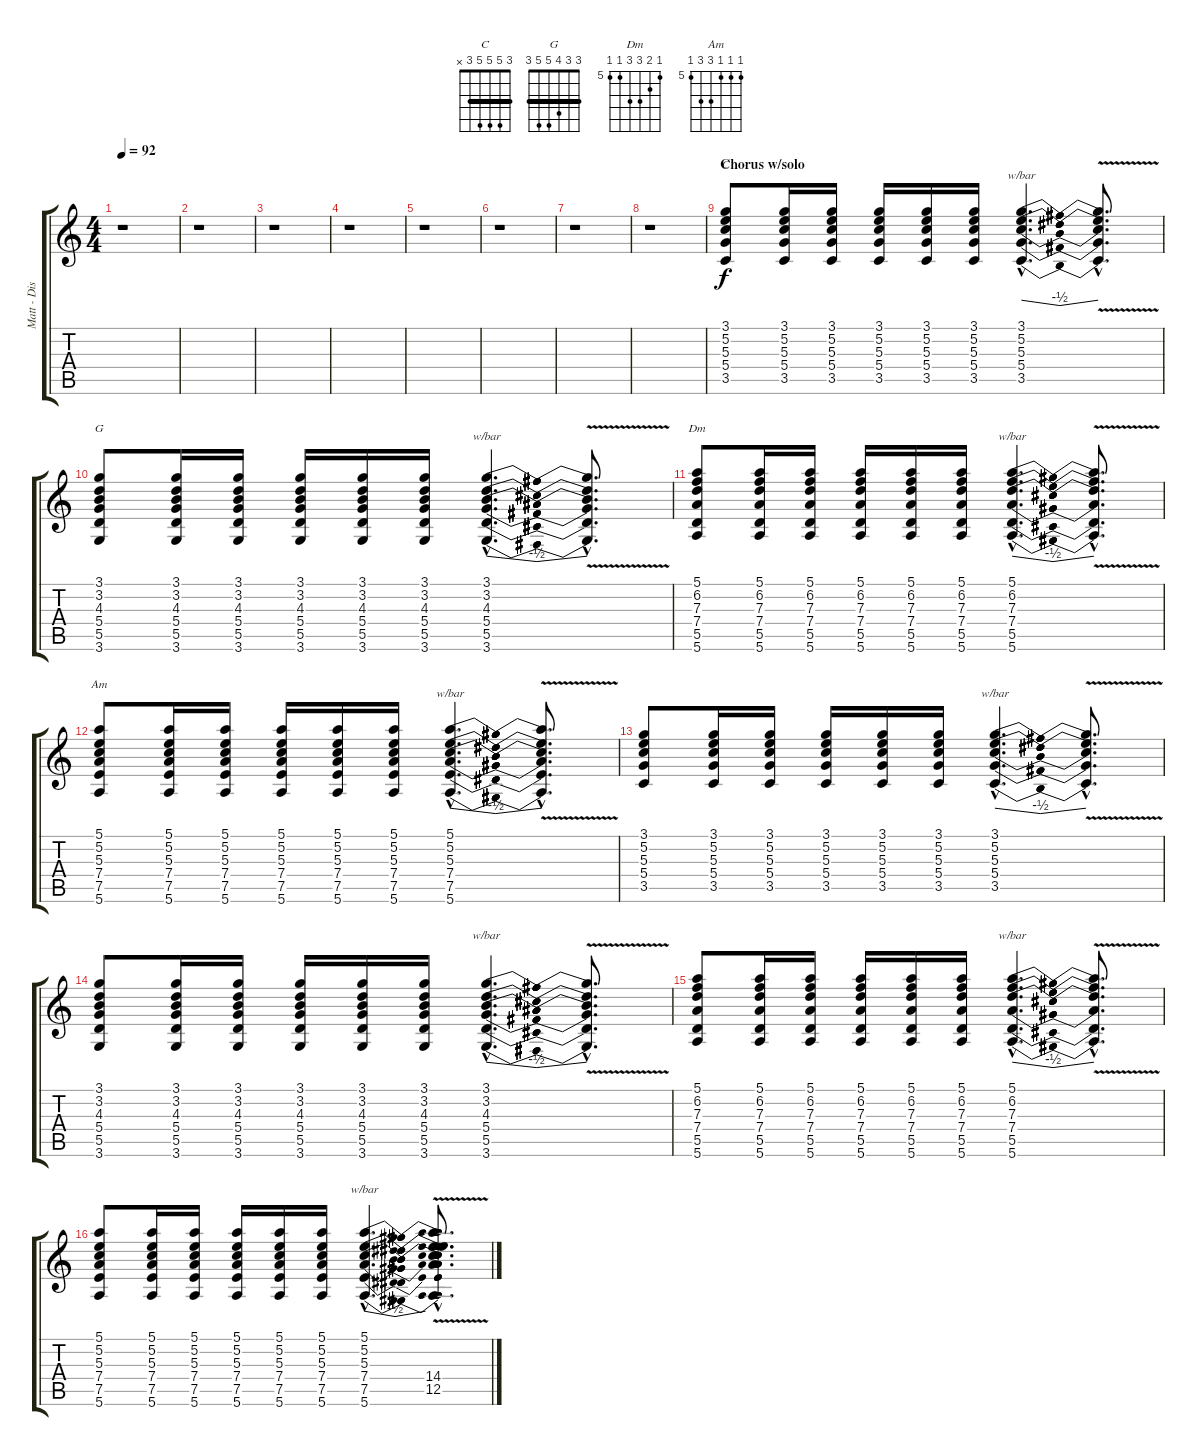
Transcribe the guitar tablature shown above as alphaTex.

\track ("Matt - Distortion" "Matt - Dis") {instrument distortionguitar}
\staff {score tabs}
\tuning (E4 B3 G3 D3 A2 E2) {hide}
\chord ("C" 3 5 5 5 3 x) {barre 3}
\chord ("G" 3 3 4 5 5 3) {barre 3}
\chord ("Dm" 5 6 7 7 5 5) {firstfret 5}
\chord ("Am" 5 5 5 7 7 5) {firstfret 5}
\ts (4 4)
\tempo 92
\clef g2
\ks c
r.1{dy f} |
r.1 |
r.1 |
r.1 |
r.1 |
r.1 |
r.1 |
r.1 |
\section ("" "Chorus w/solo")
(3.1 5.2 5.3 5.4 3.5).8{ch "C" volume 8} (3.1 5.2 5.3 5.4 3.5).16 (3.1 5.2 5.3 5.4 3.5).16 (3.1 5.2 5.3 5.4 3.5).16 (3.1 5.2 5.3 5.4 3.5).16 (3.1 5.2 5.3 5.4 3.5).16 (3.1{hac} 5.2{hac} 5.3{hac} 5.4{hac} 3.5{hac}).4{d tbe (dip default 0 0 30 -2 60 0)} (3.1{v hac t} 5.2{v hac t} 5.3{v hac t} 5.4{v hac t} 3.5{v hac t}).8{d} |
(3.1 3.2 4.3 5.4 5.5 3.6).8{ch "G"} (3.1 3.2 4.3 5.4 5.5 3.6).16 (3.1 3.2 4.3 5.4 5.5 3.6).16 (3.1 3.2 4.3 5.4 5.5 3.6).16 (3.1 3.2 4.3 5.4 5.5 3.6).16 (3.1 3.2 4.3 5.4 5.5 3.6).16 (3.1{hac} 3.2{hac} 4.3{hac} 5.4{hac} 5.5{hac} 3.6{hac}).4{d tbe (dip default 0 0 30 -2 60 0)} (3.1{v hac t} 3.2{v hac t} 4.3{v hac t} 5.4{v hac t} 5.5{v hac t} 3.6{v hac t}).8{d} |
(5.1 6.2 7.3 7.4 5.5 5.6).8{ch "Dm"} (5.1 6.2 7.3 7.4 5.5 5.6).16 (5.1 6.2 7.3 7.4 5.5 5.6).16 (5.1 6.2 7.3 7.4 5.5 5.6).16 (5.1 6.2 7.3 7.4 5.5 5.6).16 (5.1 6.2 7.3 7.4 5.5 5.6).16 (5.1{hac} 6.2{hac} 7.3{hac} 7.4{hac} 5.5{hac} 5.6{hac}).4{d tbe (dip default 0 0 30 -2 60 0)} (5.1{v hac t} 6.2{v hac t} 7.3{v hac t} 7.4{v hac t} 5.5{v hac t} 5.6{v hac t}).8{d} |
(5.1 5.2 5.3 7.4 7.5 5.6).8{ch "Am"} (5.1 5.2 5.3 7.4 7.5 5.6).16 (5.1 5.2 5.3 7.4 7.5 5.6).16 (5.1 5.2 5.3 7.4 7.5 5.6).16 (5.1 5.2 5.3 7.4 7.5 5.6).16 (5.1 5.2 5.3 7.4 7.5 5.6).16 (5.1{hac} 5.2{hac} 5.3{hac} 7.4{hac} 7.5{hac} 5.6{hac}).4{d tbe (dip default 0 0 30 -2 60 0)} (5.1{v hac t} 5.2{v hac t} 5.3{v hac t} 7.4{v hac t} 7.5{v hac t} 5.6{v hac t}).8{d} |
(3.1 5.2 5.3 5.4 3.5).8 (3.1 5.2 5.3 5.4 3.5).16 (3.1 5.2 5.3 5.4 3.5).16 (3.1 5.2 5.3 5.4 3.5).16 (3.1 5.2 5.3 5.4 3.5).16 (3.1 5.2 5.3 5.4 3.5).16 (3.1{hac} 5.2{hac} 5.3{hac} 5.4{hac} 3.5{hac}).4{d tbe (dip default 0 0 30 -2 60 0)} (3.1{v hac t} 5.2{v hac t} 5.3{v hac t} 5.4{v hac t} 3.5{v hac t}).8{d} |
(3.1 3.2 4.3 5.4 5.5 3.6).8 (3.1 3.2 4.3 5.4 5.5 3.6).16 (3.1 3.2 4.3 5.4 5.5 3.6).16 (3.1 3.2 4.3 5.4 5.5 3.6).16 (3.1 3.2 4.3 5.4 5.5 3.6).16 (3.1 3.2 4.3 5.4 5.5 3.6).16 (3.1{hac} 3.2{hac} 4.3{hac} 5.4{hac} 5.5{hac} 3.6{hac}).4{d tbe (dip default 0 0 30 -2 60 0)} (3.1{v hac t} 3.2{v hac t} 4.3{v hac t} 5.4{v hac t} 5.5{v hac t} 3.6{v hac t}).8{d} |
(5.1 6.2 7.3 7.4 5.5 5.6).8 (5.1 6.2 7.3 7.4 5.5 5.6).16 (5.1 6.2 7.3 7.4 5.5 5.6).16 (5.1 6.2 7.3 7.4 5.5 5.6).16 (5.1 6.2 7.3 7.4 5.5 5.6).16 (5.1 6.2 7.3 7.4 5.5 5.6).16 (5.1{hac} 6.2{hac} 7.3{hac} 7.4{hac} 5.5{hac} 5.6{hac}).4{d tbe (dip default 0 0 30 -2 60 0)} (5.1{v hac t} 6.2{v hac t} 7.3{v hac t} 7.4{v hac t} 5.5{v hac t} 5.6{v hac t}).8{d} |
(5.1 5.2 5.3 7.4 7.5 5.6).8 (5.1 5.2 5.3 7.4 7.5 5.6).16 (5.1 5.2 5.3 7.4 7.5 5.6).16 (5.1 5.2 5.3 7.4 7.5 5.6).16 (5.1 5.2 5.3 7.4 7.5 5.6).16 (5.1 5.2 5.3 7.4 7.5 5.6).16 (5.1{hac} 5.2{hac} 5.3{hac} 7.4{hac} 7.5{hac} 5.6{hac}).4{d tbe (dip default 0 0 30 -2 60 0)} (5.1{v hac t} 5.2{v hac t} 5.3{v hac t} 14.4{v hac} 12.5{v hac} 5.6{v hac t}).8{d}
